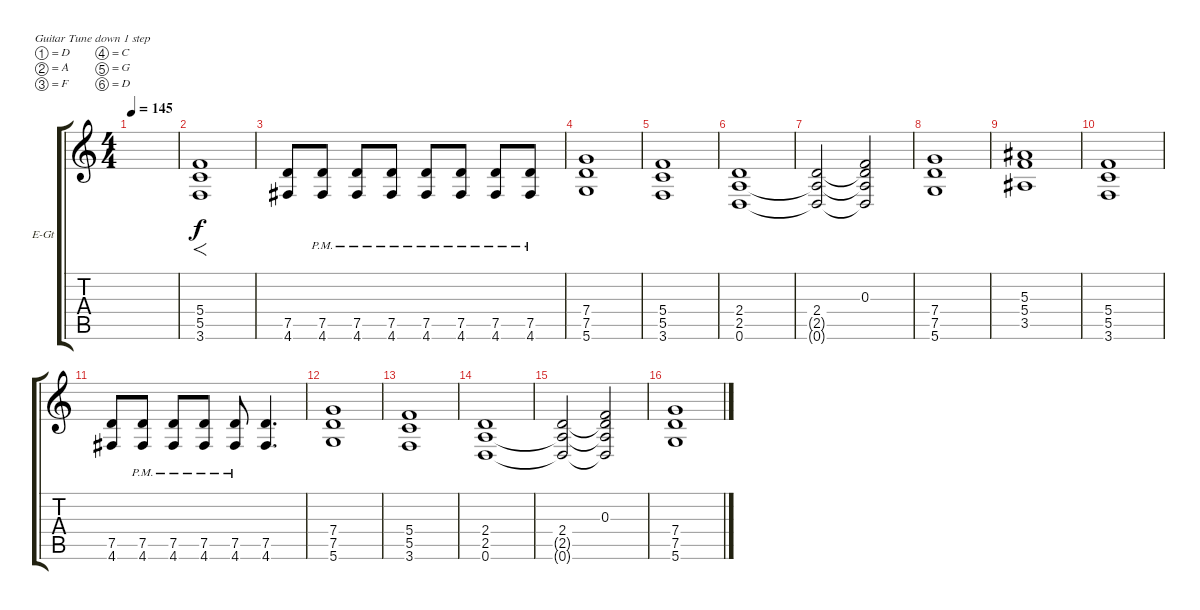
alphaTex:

\defaultSystemsLayout 4
\bracketExtendMode groupsimilarinstruments
\firstSystemTrackNameOrientation horizontal
\otherSystemsTrackNameOrientation horizontal
\track ("Rithm Guitar 2" "E-Gt") {instrument distortionguitar}
\staff {score tabs}
\tuning (D4 A3 F3 C3 G2 D2)
\ts (4 4)
\tempo 145
\clef g2
\ks c
|
(5.5 3.6 5.4).1{f} |
(4.6 7.5).8 (4.6{pm} 7.5{pm}).8 (4.6{pm} 7.5{pm}).8 (4.6{pm} 7.5{pm}).8 (4.6{pm} 7.5{pm}).8 (4.6{pm} 7.5{pm}).8 (4.6{pm} 7.5{pm}).8 (4.6{pm} 7.5{pm}).8 |
(5.6 7.5 7.4).1 |
(3.6 5.5 5.4).1 |
(0.6 2.5 2.4).1 |
(2.4 2.5{t} 0.6{t}).2 (0.3 2.4{t} 2.5{t} 0.6{t}).2 |
(5.6 7.5 7.4).1 |
(3.5 5.4 5.3).1 |
(5.5 5.4 3.6).1 |
(4.6 7.5).8 (4.6{pm} 7.5{pm}).8 (4.6{pm} 7.5{pm}).8 (4.6{pm} 7.5{pm}).8 (4.6{pm} 7.5{pm}).8 (4.6 7.5).4{d} |
(5.6 7.5 7.4).1 |
(3.6 5.5 5.4).1 |
(0.6 2.5 2.4).1 |
(2.4 2.5{t} 0.6{t}).2 (0.3 2.4{t} 2.5{t} 0.6{t}).2 |
(5.6 7.5 7.4).1
